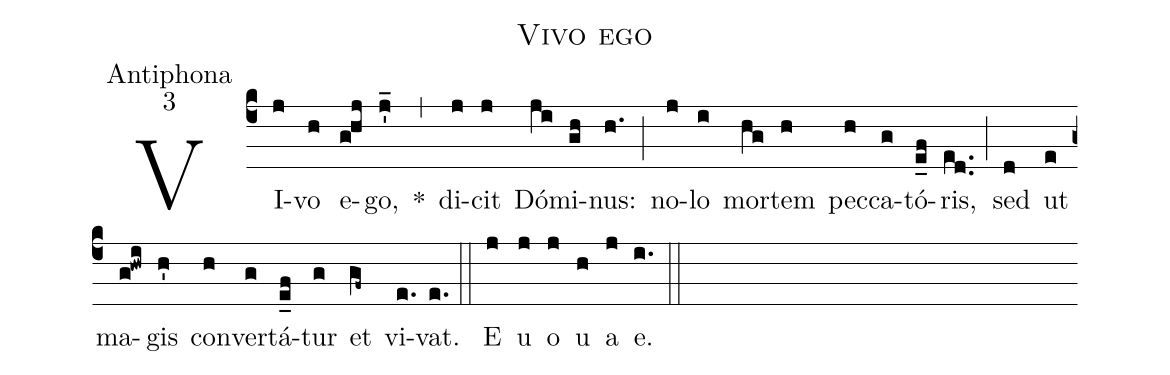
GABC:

name:Vivo ego;
office-part:Antiphona;
mode:3;
%%
(c4) VI(j)vo(h) e(g!hj)go,(j'_) *(,) di(j)cit(j) Dó(ji)mi(gh)nus:(h.) (;) no(j)lo(i) mor(hg)tem(h) pec(h)ca(g)tó(e_f)ris,(ed..) (;) sed(d) ut(e) ma(g!hwi)gis(h') con(h)ver(g)tá(e_f)tur(g) et(gf~) vi(e.)vat.(e.) (::) <eu>E(j) u(j) o(j) u(h) a(j) e.</eu>(i.) (::)
